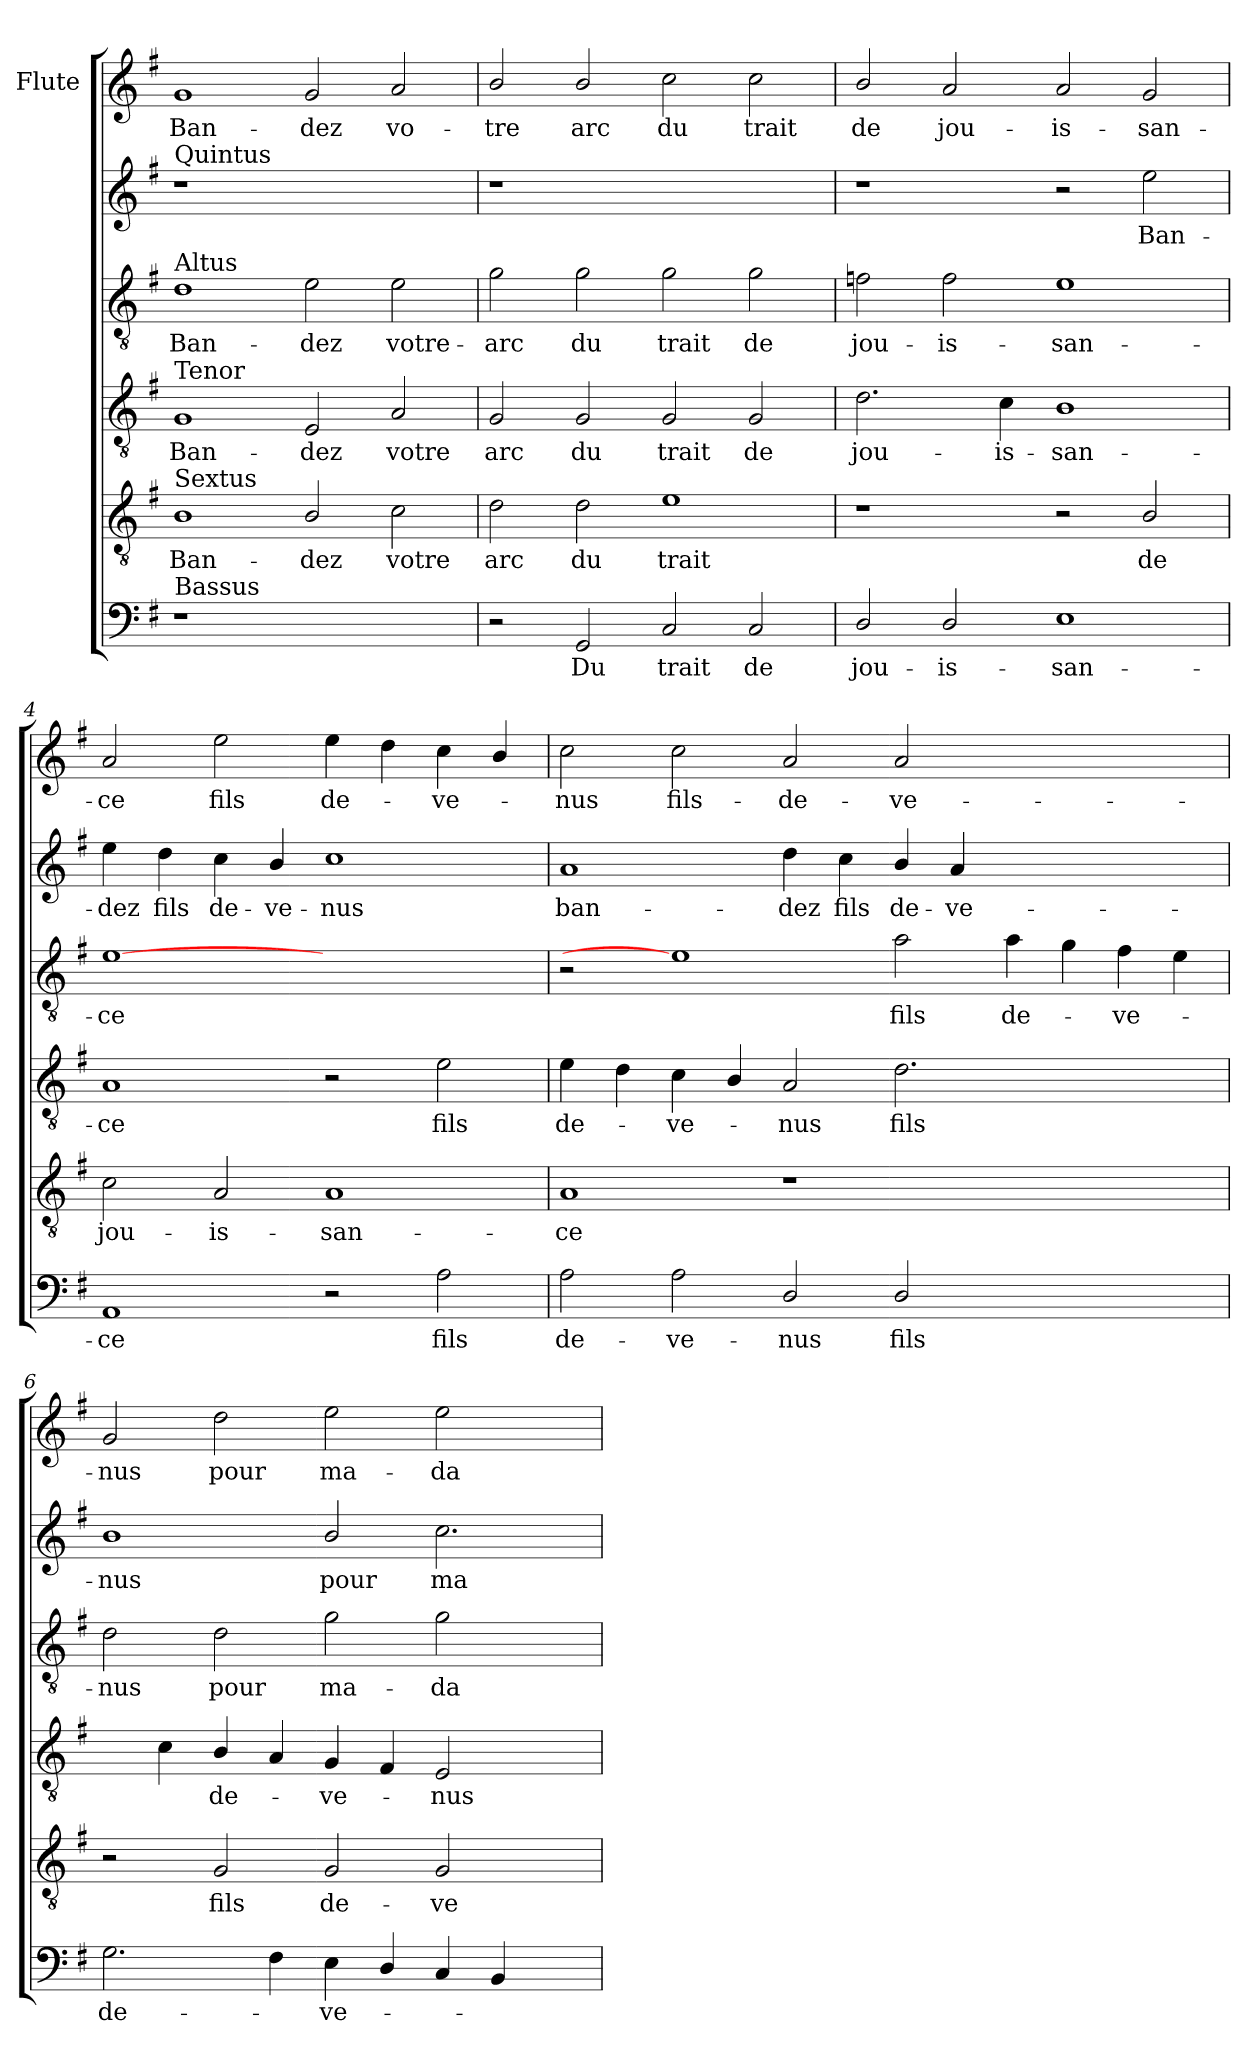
**kern	**text	**kern	**text	**kern	**text	**kern	**text	**kern	**text	**kern	**text
*part6	*part6	*part5	*part5	*part4	*part4	*part3	*part3	*part2	*part2	*part1	*part1
*staff6	*staff6	*staff5	*staff5	*staff4	*staff4	*staff3	*staff3	*staff2	*staff2	*staff1	*staff1
*	*	*	*	*	*	*	*	*	*	*I"Flute	*
*clefF4	*	*clefGv2	*	*clefGv2	*	*clefGv2	*	*clefG2	*	*clefG2	*
*ITrd1c2	*	*ITrd1c2	*	*ITrd1c2	*	*ITrd1c2	*	*ITrd1c2	*	*ITrd1c2	*
*k[b-]	*	*k[b-]	*	*k[b-]	*	*k[b-]	*	*k[b-]	*	*k[b-]	*
*F:	*	*F:	*	*F:	*	*F:	*	*F:	*	*F:	*
=1	=1	=1	=1	=1	=1	=1	=1	=1	=1	=1	=1
!	!	!	!	!	!	!	!	!LO:TX:a:t=Quintus	!	!	!
!	!	!	!	!	!	!LO:TX:a:t=Altus	!	!	!	!	!
!	!	!	!	!LO:TX:a:t=Tenor	!	!	!	!	!	!	!
!	!	!LO:TX:a:t=Sextus	!	!	!	!	!	!	!	!	!
!LO:TX:a:t=Bassus	!	!	!	!	!	!	!	!	!	!	!
!	!	!	!LO:LY:b	!	!LO:LY:b	!	!LO:LY:b	!	!	!	!LO:LY:b
1r	.	1A	Ban-	1F	Ban-	1c	Ban-	1r	.	1f	Ban-
!	!	!	!LO:LY:b	!	!LO:LY:b	!	!LO:LY:b	!	!	!	!LO:LY:b
1ryy	.	2A/	-dez	2D/	-dez	2d\	-dez	1ryy	.	2f/	-dez
!	!	!	!LO:LY:b	!	!LO:LY:b	!	!LO:LY:b	!	!	!	!LO:LY:b
.	.	2B-\	votre	2G/	votre	2d\	votre-	.	.	2g/	vo-
=2	=2	=2	=2	=2	=2	=2	=2	=2	=2	=2	=2
!	!	!	!LO:LY:b	!	!LO:LY:b	!	!LO:LY:b	!	!	!	!LO:LY:b
2r	.	2c\	arc	2F/	arc	2f\	-arc	1r	.	2a/	-tre
!	!LO:LY:b	!	!LO:LY:b	!	!LO:LY:b	!	!LO:LY:b	!	!	!	!LO:LY:b
2FF/	Du	2c\	du	2F/	du	2f\	du	.	.	2a/	arc
!	!LO:LY:b	!	!LO:LY:b	!	!LO:LY:b	!	!LO:LY:b	!	!	!	!LO:LY:b
2BB-/	trait	1d	trait	2F/	trait	2f\	trait	1ryy	.	2b-\	du
!	!LO:LY:b	!	!	!	!LO:LY:b	!	!LO:LY:b	!	!	!	!LO:LY:b
2BB-/	de	.	.	2F/	de	2f\	de	.	.	2b-\	trait
=3	=3	=3	=3	=3	=3	=3	=3	=3	=3	=3	=3
!	!LO:LY:b	!	!	!	!LO:LY:b	!	!LO:LY:b	!	!	!	!LO:LY:b
2C/	jou-	1r	.	2.c\	jou-	2e-X\	jou-	1r	.	2a/	de
!	!LO:LY:b	!	!	!	!	!	!LO:LY:b	!	!	!	!LO:LY:b
2C/	-is-	.	.	.	.	2e-\	-is-	.	.	2g/	jou-
!	!	!	!	!	!LO:LY:b	!	!	!	!	!	!
.	.	.	.	4B-\	-is-	.	.	.	.	.	.
!	!LO:LY:b	!	!	!	!LO:LY:b	!	!LO:LY:b	!	!	!	!LO:LY:b
1D	-san-	2r	.	1A	-san-	1d	-san-	2r	.	2g/	-is-
!	!	!	!LO:LY:b	!	!	!	!	!	!LO:LY:b	!	!LO:LY:b
.	.	2A/	de	.	.	.	.	2dd\	Ban-	2f/	-san-
=4	=4	=4	=4	=4	=4	=4	=4	=4	=4	=4	=4
!	!LO:LY:b	!	!LO:LY:b	!	!LO:LY:b	!	!LO:LY:b	!	!LO:LY:b	!	!LO:LY:b
1GG	-ce	2B-\	jou-	1G	-ce	[1d	-ce	4dd\	-dez	2g/	-ce
!	!	!	!	!	!	!	!	!	!LO:LY:b	!	!
.	.	.	.	.	.	.	.	4cc\	fils	.	.
!	!	!	!LO:LY:b	!	!	!	!	!	!LO:LY:b	!	!LO:LY:b
.	.	2G/	-is-	.	.	.	.	4b-\	de-	2dd\	fils
!	!	!	!	!	!	!	!	!	!LO:LY:b	!	!
.	.	.	.	.	.	.	.	4a/	-ve-	.	.
!	!	!	!LO:LY:b	!	!	!	!	!	!LO:LY:b	!	!LO:LY:b
2r	.	1G	-san-	2r	.	1ryy	.	1b-	-nus	4dd\	de-
.	.	.	.	.	.	.	.	.	.	4cc\	.
!	!LO:LY:b	!	!	!	!LO:LY:b	!	!	!	!	!	!LO:LY:b
2G\	fils	.	.	2d\	fils	.	.	.	.	4b-\	-ve-
.	.	.	.	.	.	.	.	.	.	4a/	.
!!LO:LB:g=z
=5	=5	=5	=5	=5	=5	=5	=5	=5	=5	=5	=5
!	!LO:LY:b	!	!LO:LY:b	!	!LO:LY:b	!	!	!	!LO:LY:b	!	!LO:LY:b
2G\	de-	1G	-ce	4d\	de-	2r	.	1g	ban-	2b-\	-nus
.	.	.	.	4c\	.	.	.	.	.	.	.
!	!LO:LY:b	!	!	!	!LO:LY:b	!	!	!	!	!	!LO:LY:b
2G\	-ve-	.	.	4B-\	-ve-	1d]	.	.	.	2b-\	fils-
.	.	.	.	4A/	.	.	.	.	.	.	.
!	!LO:LY:b	!	!	!	!LO:LY:b	!	!	!	!LO:LY:b	!	!LO:LY:b
2C/	-nus	1r	.	2G/	-nus	.	.	4cc\	-dez	2g/	-de-
!	!	!	!	!	!	!	!	!	!LO:LY:b	!	!
.	.	.	.	.	.	.	.	4b-\	fils	.	.
!	!LO:LY:b	!	!	!	!LO:LY:b	!	!LO:LY:b	!	!LO:LY:b	!	!LO:LY:b
2C/	fils	.	.	2.c\	fils	2g\	fils	4a/	de-	2g/	-ve-
!	!	!	!	!	!	!	!	!	!LO:LY:b	!	!
.	.	.	.	.	.	.	.	4g/	-ve-	.	.
!	!	!	!	!	!	!	!LO:LY:b	!	!	!	!
1ryy	.	1ryy	.	.	.	4g\	de-	1ryy	.	1ryy	.
.	.	.	.	2.ryy	.	4f\	.	.	.	.	.
!	!	!	!	!	!	!	!LO:LY:b	!	!	!	!
.	.	.	.	.	.	4e\	-ve-	.	.	.	.
.	.	.	.	.	.	4d\	.	.	.	.	.
=6	=6	=6	=6	=6	=6	=6	=6	=6	=6	=6	=6
!	!LO:LY:b	!	!	!	!	!	!LO:LY:b	!	!LO:LY:b	!	!LO:LY:b
2.F\	de-	2r	.	4c\yy	.	2c\	-nus	1a	-nus	2f/	-nus
.	.	.	.	4B-\	.	.	.	.	.	.	.
!	!	!	!LO:LY:b	!	!LO:LY:b	!	!LO:LY:b	!	!	!	!LO:LY:b
.	.	2F/	fils	4A/	de-	2c\	pour	.	.	2cc\	pour
4E\	.	.	.	4G/	.	.	.	.	.	.	.
!	!LO:LY:b	!	!LO:LY:b	!	!LO:LY:b	!	!LO:LY:b	!	!LO:LY:b	!	!LO:LY:b
4D\	-ve-	2F/	de-	4F/	-ve-	2f\	ma-	2a/	pour	2dd\	ma-
4C/	.	.	.	4E/	.	.	.	.	.	.	.
!	!	!	!LO:LY:b	!	!LO:LY:b	!	!LO:LY:b	!	!LO:LY:b	!	!LO:LY:b
4BB-/	.	2F/	-ve-	2D/	-nus	2f\	-da-	2.b-\	ma-	2dd\	-da-
4AA/	.	.	.	.	.	.	.	.	.	.	.
4ryy	.	4ryy	.	4ryy	.	4ryy	.	.	.	4ryy	.
=	=	=	=	=	=	=	=	=	=	=	=
*-	*-	*-	*-	*-	*-	*-	*-	*-	*-	*-	*-
